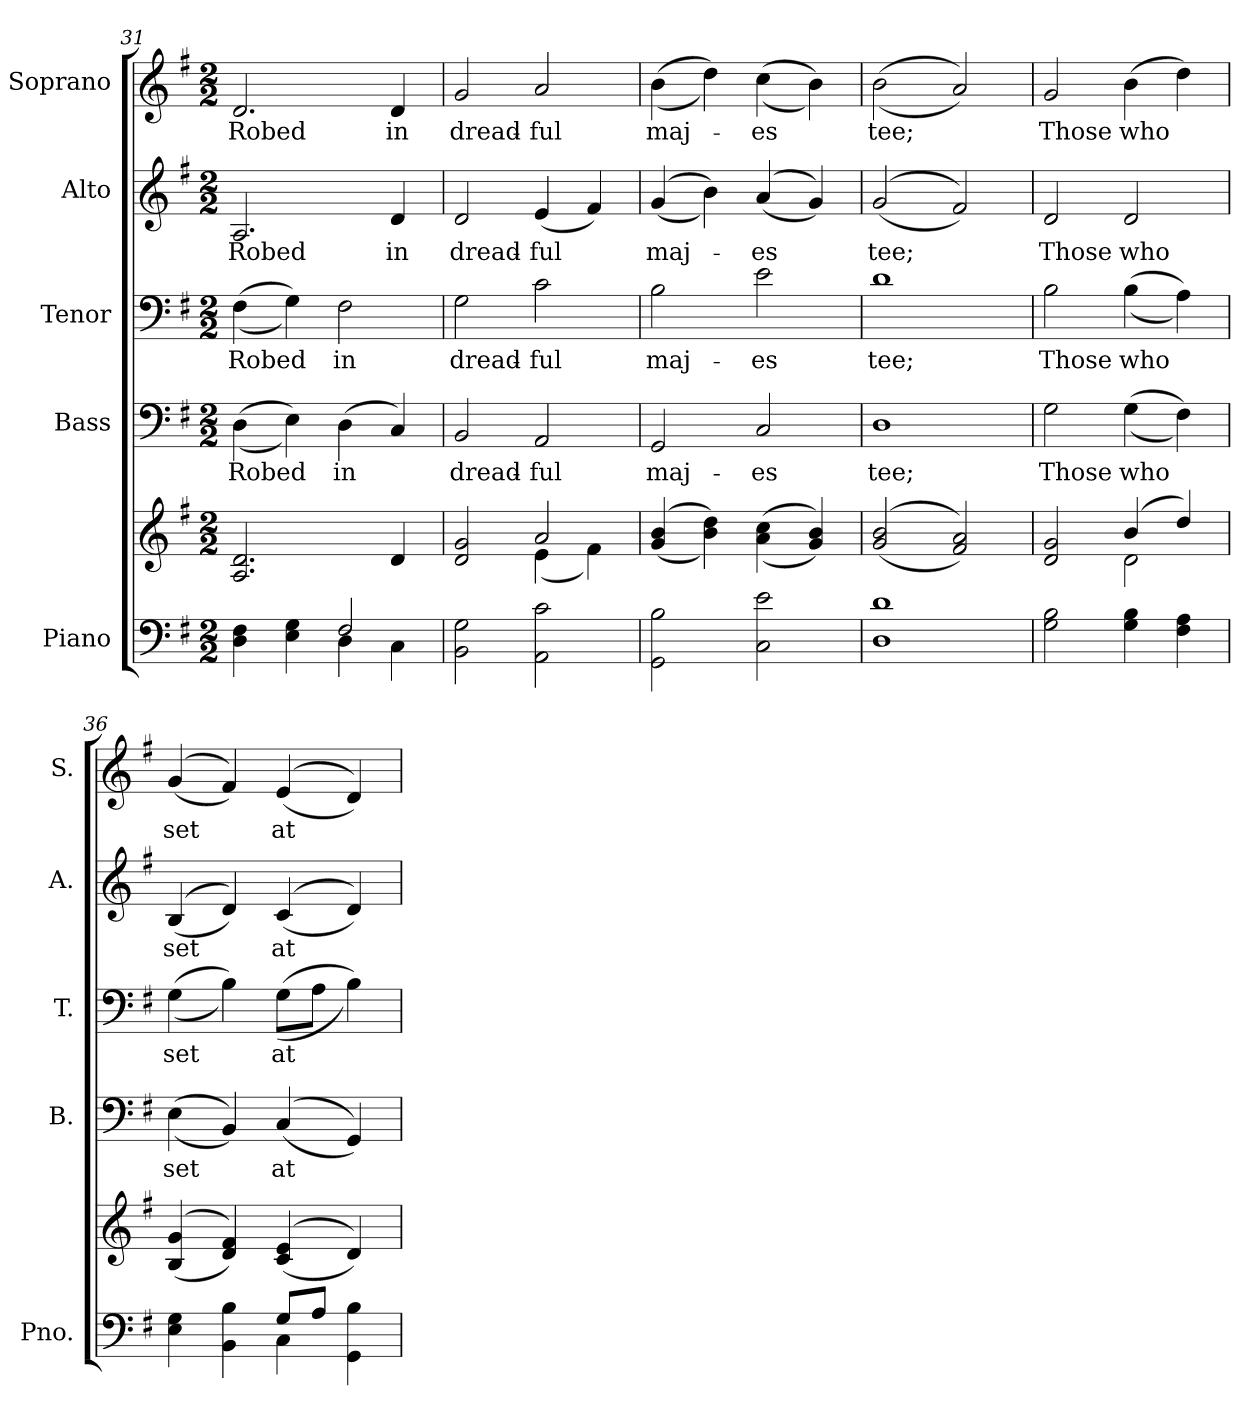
**kern	**kern	**kern	**text	**kern	**text	**kern	**text	**kern	**text
*part5	*part5	*part4	*part4	*part3	*part3	*part2	*part2	*part1	*part1
*staff6	*staff5	*staff4	*staff4	*staff3	*staff3	*staff2	*staff2	*staff1	*staff1
*I"Piano	*	*I"Bass	*	*I"Tenor	*	*I"Alto	*	*I"Soprano	*
*I'Pno.	*	*I'B.	*	*I'T.	*	*I'A.	*	*I'S.	*
!!LO:PB:g=z
*clefF4	*clefG2	*clefF4	*	*clefF4	*	*clefG2	*	*clefG2	*
*k[f#]	*k[f#]	*k[f#]	*	*k[f#]	*	*k[f#]	*	*k[f#]	*
*G:	*G:	*G:	*	*G:	*	*G:	*	*G:	*
*M2/2	*M2/2	*M2/2	*	*M2/2	*	*M2/2	*	*M2/2	*
=31	=31	=31	=31	=31	=31	=31	=31	=31	=31
*^	*	*	*	*	*	*	*	*	*
!	!	!	!	!LO:LY:b:color=#000000	!	!	!	!	!	!
!	!	!	!	!	!	!LO:LY:b:color=#000000	!	!	!	!
!	!	!	!	!	!	!	!	!LO:LY:b:color=#000000	!	!
!	!	!	!	!	!	!	!	!	!	!LO:LY:b:color=#000000
4Di\ 4F#i	2ryy	2.Ai/ 2.di	((4Di\	Robed	((4F#i\	Robed	2.Ai/	Robed	2.di/	Robed
4Ei\ 4Gi	.	.	4Ei\))	.	4Gi\))	.	.	.	.	.
!	!	!	!	!LO:LY:b:color=#000000	!	!	!	!	!	!
!	!	!	!	!	!	!LO:LY:b:color=#000000	!	!	!	!
2F#i/	4Di\	.	(4Di\	in	2F#i\	in	.	.	.	.
!	!	!	!	!	!	!	!	!LO:LY:b:color=#000000	!	!
!	!	!	!	!	!	!	!	!	!	!LO:LY:b:color=#000000
.	4Ci\	4di/	4Ci/)	.	.	.	4di/	in	4di/	in
*v	*v	*	*	*	*	*	*	*	*	*
=32	=32	=32	=32	=32	=32	=32	=32	=32	=32
*	*^	*	*	*	*	*	*	*	*
*^	*	*	*	*	*	*	*	*	*	*
!	!	!	!	!	!LO:LY:b:color=#000000	!	!	!	!	!	!
*v	*v	*	*	*	*	*	*	*	*	*	*
*^	*	*	*	*	*	*	*	*	*	*
!	!	!	!	!	!	!	!LO:LY:b:color=#000000	!	!	!	!
*v	*v	*	*	*	*	*	*	*	*	*	*
*^	*	*	*	*	*	*	*	*	*	*
!	!	!	!	!	!	!	!	!	!LO:LY:b:color=#000000	!	!
*v	*v	*	*	*	*	*	*	*	*	*	*
*^	*	*	*	*	*	*	*	*	*	*
!	!	!	!	!	!	!	!	!	!	!	!LO:LY:b:color=#000000
*v	*v	*	*	*	*	*	*	*	*	*	*
2BBi\ 2Gi	2di/ 2gi	2ryy	2BBi/	dread-	2Gi\	dread-	2di/	dread-	2gi/	dread-
!	!	!	!	!LO:LY:b:color=#000000	!	!	!	!	!	!
!	!	!	!	!	!	!LO:LY:b:color=#000000	!	!	!	!
!	!	!	!	!	!	!	!	!LO:LY:b:color=#000000	!	!
!	!	!	!	!	!	!	!	!	!	!LO:LY:b:color=#000000
2AAi\ 2ci	2ai/	(4ei\	2AAi/	-ful	2ci\	-ful	(4ei/	-ful	2ai/	-ful
.	.	4f#i\)	.	.	.	.	4f#i/)	.	.	.
*	*v	*v	*	*	*	*	*	*	*	*
=33	=33	=33	=33	=33	=33	=33	=33	=33	=33
*	*^	*	*	*	*	*	*	*	*
!	!	!	!	!LO:LY:b:color=#000000	!	!	!	!	!	!
*	*v	*v	*	*	*	*	*	*	*	*
*	*^	*	*	*	*	*	*	*	*
!	!	!	!	!	!	!LO:LY:b:color=#000000	!	!	!	!
*	*v	*v	*	*	*	*	*	*	*	*
*	*^	*	*	*	*	*	*	*	*
!	!	!	!	!	!	!	!	!LO:LY:b:color=#000000	!	!
*	*v	*v	*	*	*	*	*	*	*	*
*	*^	*	*	*	*	*	*	*	*
!	!	!	!	!	!	!	!	!	!	!LO:LY:b:color=#000000
*	*v	*v	*	*	*	*	*	*	*	*
2GGi\ 2Bi	((4gi/ 4bi	2GGi/	maj-	2Bi\	maj-	((4gi/	maj-	((4bi\	maj-
.	4bi\ 4ddi))	.	.	.	.	4bi\))	.	4ddi\))	.
!	!	!	!LO:LY:b:color=#000000	!	!	!	!	!	!
!	!	!	!	!	!LO:LY:b:color=#000000	!	!	!	!
!	!	!	!	!	!	!	!LO:LY:b:color=#000000	!	!
!	!	!	!	!	!	!	!	!	!LO:LY:b:color=#000000
2Ci\ 2ei	((4ai\ 4cci	2Ci/	-es	2ei\	-es	((4ai/	-es	((4cci\	-es
.	4gi/ 4bi))	.	.	.	.	4gi/))	.	4bi\))	.
!!LO:PB:g=z
=34	=34	=34	=34	=34	=34	=34	=34	=34	=34
!	!	!	!LO:LY:b:color=#000000	!	!	!	!	!	!
!	!	!	!	!	!LO:LY:b:color=#000000	!	!	!	!
!	!	!	!	!	!	!	!LO:LY:b:color=#000000	!	!
!	!	!	!	!	!	!	!	!	!LO:LY:b:color=#000000
1Di 1di	((2gi/ 2bi	1Di	tee;	1di	tee;	((2gi/	tee;	((2bi\	tee;
.	2f#i/ 2ai))	.	.	.	.	2f#i/))	.	2ai/))	.
=35	=35	=35	=35	=35	=35	=35	=35	=35	=35
*	*^	*	*	*	*	*	*	*	*
!	!	!	!	!LO:LY:b:color=#000000	!	!	!	!	!	!
!	!	!	!	!	!	!LO:LY:b:color=#000000	!	!	!	!
!	!	!	!	!	!	!	!	!LO:LY:b:color=#000000	!	!
!	!	!	!	!	!	!	!	!	!	!LO:LY:b:color=#000000
2Gi\ 2Bi	2di/ 2gi	2ryy	2Gi\	Those	2Bi\	Those	2di/	Those	2gi/	Those
!	!	!	!	!LO:LY:b:color=#000000	!	!	!	!	!	!
!	!	!	!	!	!	!LO:LY:b:color=#000000	!	!	!	!
!	!	!	!	!	!	!	!	!LO:LY:b:color=#000000	!	!
!	!	!	!	!	!	!	!	!	!	!LO:LY:b:color=#000000
4Gi\ 4Bi	(4bi/	2di\	((4Gi\	who	((4Bi\	who	2di/	who	(4bi\	who
4F#i\ 4Ai	4ddi/)	.	4F#i\))	.	4Ai\))	.	.	.	4ddi\)	.
*	*v	*v	*	*	*	*	*	*	*	*
=36	=36	=36	=36	=36	=36	=36	=36	=36	=36
*^	*	*	*	*	*	*	*	*	*
!	!	!	!	!LO:LY:b:color=#000000	!	!	!	!	!	!
!	!	!	!	!	!	!LO:LY:b:color=#000000	!	!	!	!
!	!	!	!	!	!	!	!	!LO:LY:b:color=#000000	!	!
!	!	!	!	!	!	!	!	!	!	!LO:LY:b:color=#000000
4Ei\ 4Gi	2ryy	((4Bi/ 4gi	((4Ei\	set	((4Gi\	set	((4Bi/	set	((4gi/	set
4BBi\ 4Bi	.	4di/ 4f#i))	4BBi/))	.	4Bi\))	.	4di/))	.	4f#i/))	.
!	!	!	!	!LO:LY:b:color=#000000	!	!	!	!	!	!
!	!	!	!	!	!	!LO:LY:b:color=#000000	!	!	!	!
!	!	!	!	!	!	!	!	!LO:LY:b:color=#000000	!	!
!	!	!	!	!	!	!	!	!	!	!LO:LY:b:color=#000000
8Gi/L	4Ci\	((4ci/ 4ei	((4Ci/	at	((8Gi\L	at	((4ci/	at	((4ei/	at
8Ai/J	.	.	.	.	8Ai\J	.	.	.	.	.
4GGi\ 4Bi	4ryy	4di/))	4GGi/))	.	4Bi\))	.	4di/))	.	4di/))	.
*v	*v	*	*	*	*	*	*	*	*	*
=	=	=	=	=	=	=	=	=	=
*-	*-	*-	*-	*-	*-	*-	*-	*-	*-
